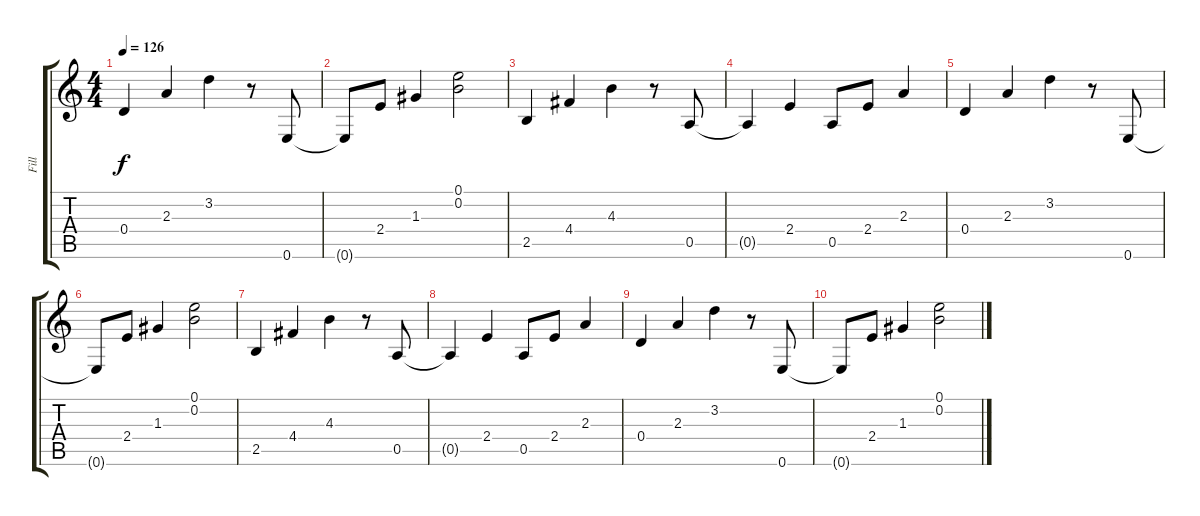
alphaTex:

\track ("Fill" "Fill") {instrument overdrivenguitar}
\staff {score tabs}
\tuning (E4 B3 G3 D3 A2 E2) {hide}
\ts (4 4)
\tempo 126
\clef g2
\ks c
0.4.4{dy f} 2.3.4 3.2.4 r.8 0.6.8 |
0.6{t}.8 2.4.8 1.3.4 (0.1 0.2).2 |
2.5.4 4.4.4 4.3.4 r.8 0.5.8 |
0.5{t}.4 2.4.4 0.5.8 2.4.8 2.3.4 |
0.4.4 2.3.4 3.2.4 r.8 0.6.8 |
0.6{t}.8 2.4.8 1.3.4 (0.1 0.2).2 |
2.5.4 4.4.4 4.3.4 r.8 0.5.8 |
0.5{t}.4 2.4.4 0.5.8 2.4.8 2.3.4 |
0.4.4 2.3.4 3.2.4 r.8 0.6.8 |
0.6{t}.8 2.4.8 1.3.4 (0.1 0.2).2
